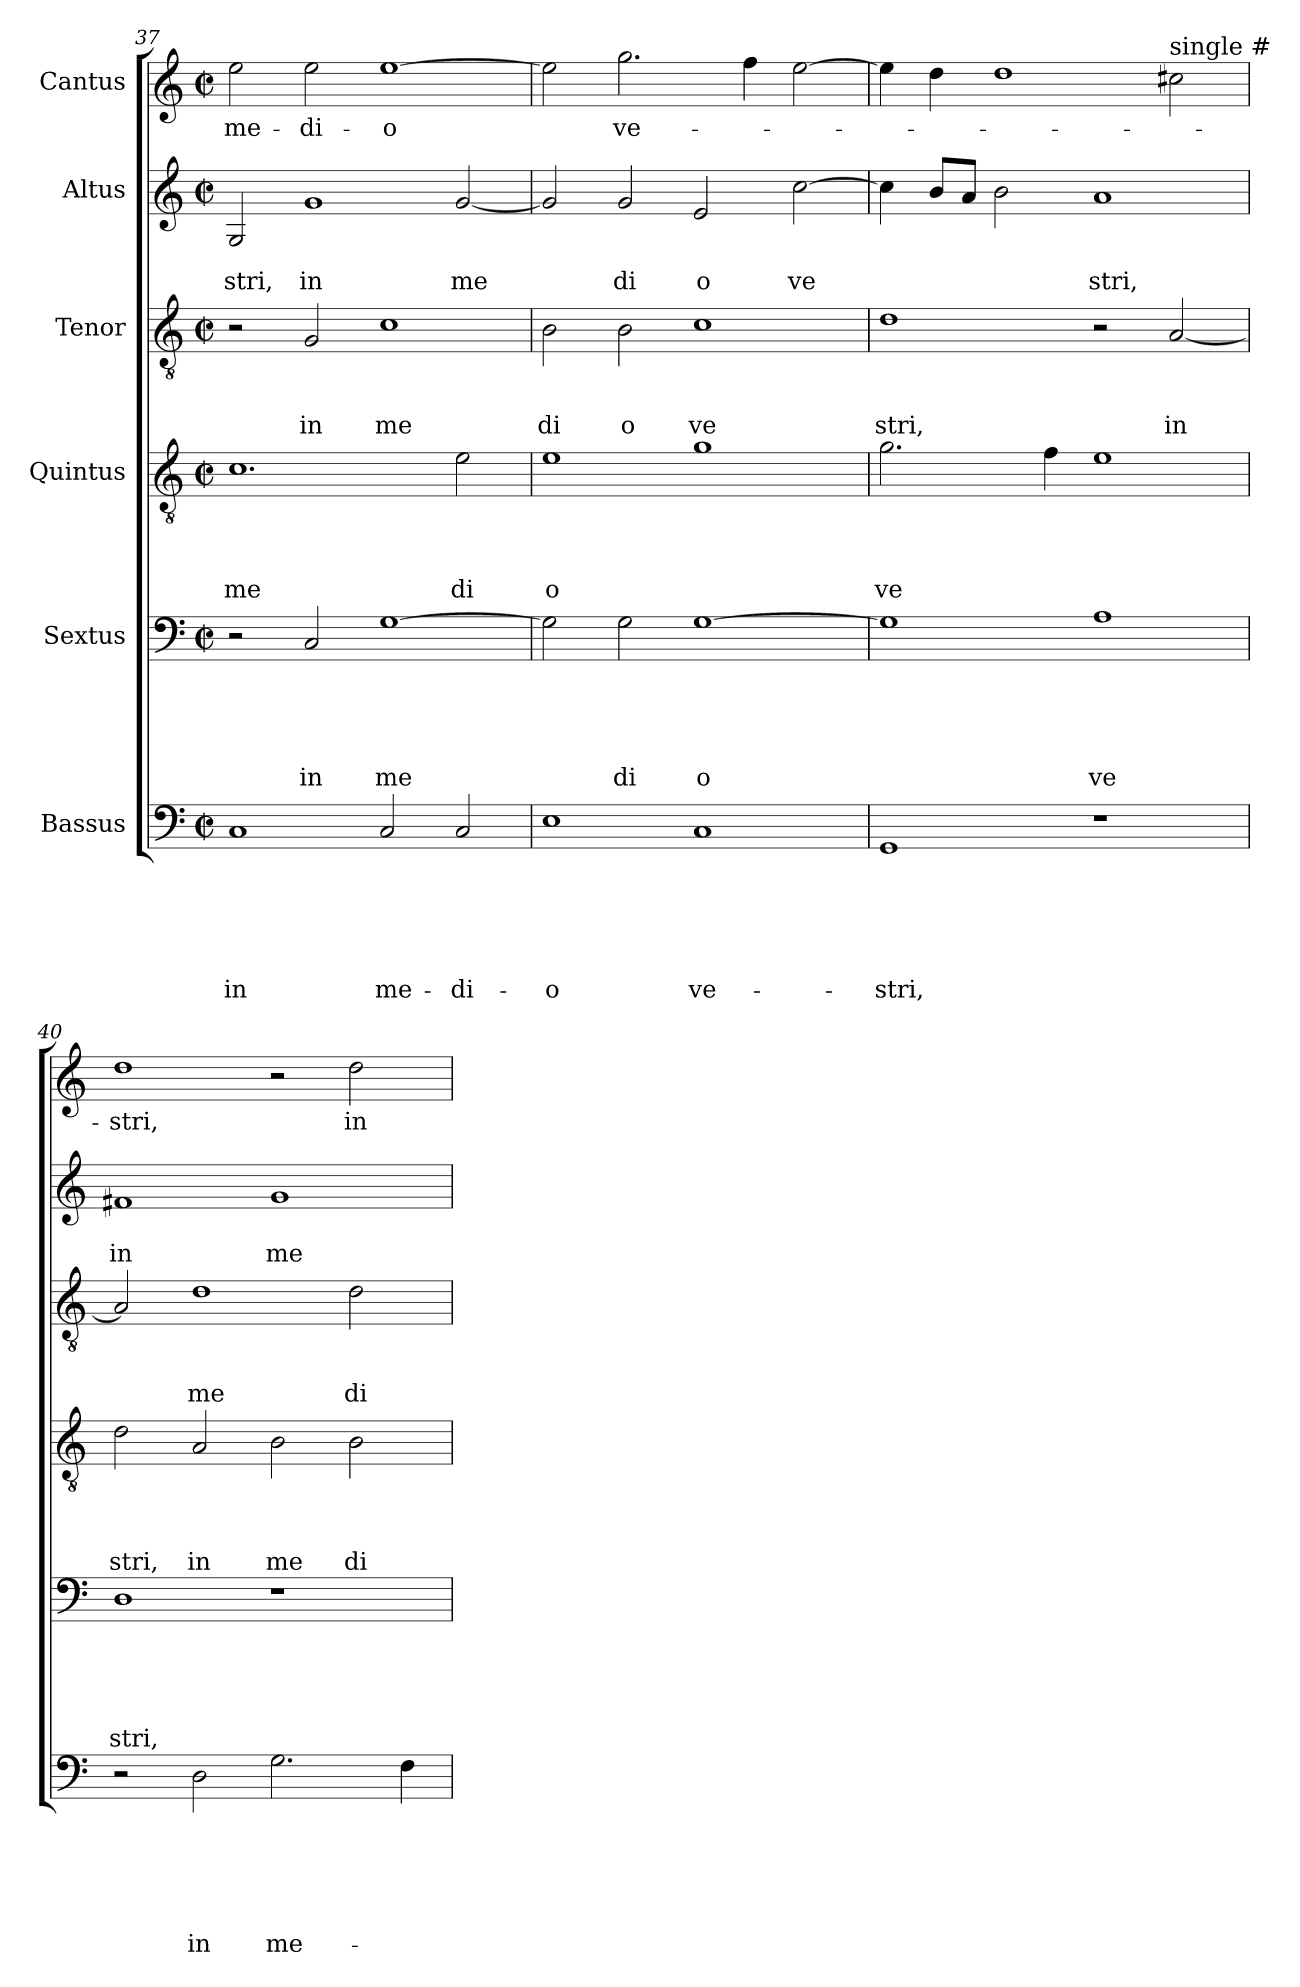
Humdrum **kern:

**kern	**text	**text	**text	**text	**text	**text	**kern	**text	**text	**text	**text	**text	**kern	**text	**text	**text	**text	**kern	**text	**text	**text	**kern	**text	**text	**kern	**text
*part6	*part6	*part6	*part6	*part6	*part6	*part6	*part5	*part5	*part5	*part5	*part5	*part5	*part4	*part4	*part4	*part4	*part4	*part3	*part3	*part3	*part3	*part2	*part2	*part2	*part1	*part1
*staff6	*staff6	*staff6	*staff6	*staff6	*staff6	*staff6	*staff5	*staff5	*staff5	*staff5	*staff5	*staff5	*staff4	*staff4	*staff4	*staff4	*staff4	*staff3	*staff3	*staff3	*staff3	*staff2	*staff2	*staff2	*staff1	*staff1
*I"Bassus	*	*	*	*	*	*	*I"Sextus	*	*	*	*	*	*I"Quintus	*	*	*	*	*I"Tenor	*	*	*	*I"Altus	*	*	*I"Cantus	*
*clefF4	*	*	*	*	*	*	*clefF4	*	*	*	*	*	*clefGv2	*	*	*	*	*clefGv2	*	*	*	*clefG2	*	*	*clefG2	*
*k[]	*	*	*	*	*	*	*k[]	*	*	*	*	*	*k[]	*	*	*	*	*k[]	*	*	*	*k[]	*	*	*k[]	*
*C:	*	*	*	*	*	*	*C:	*	*	*	*	*	*C:	*	*	*	*	*C:	*	*	*	*C:	*	*	*C:	*
*M2/2	*	*	*	*	*	*	*M2/2	*	*	*	*	*	*M2/2	*	*	*	*	*M2/2	*	*	*	*M2/2	*	*	*M2/2	*
*met(c|)	*	*	*	*	*	*	*met(c|)	*	*	*	*	*	*met(c|)	*	*	*	*	*met(c|)	*	*	*	*met(c|)	*	*	*met(c|)	*
=37	=37	=37	=37	=37	=37	=37	=37	=37	=37	=37	=37	=37	=37	=37	=37	=37	=37	=37	=37	=37	=37	=37	=37	=37	=37	=37
!	!	!	!	!	!	!LO:LY:b	!	!	!	!	!	!	!	!	!	!	!LO:LY:b	!	!	!	!	!	!	!LO:LY:b	!	!LO:LY:b
1C	.	.	.	.	.	in	2r	.	.	.	.	.	1.c	.	.	.	me	2r	.	.	.	2G/	.	stri,	2ee\	me-
!	!	!	!	!	!	!	!	!	!	!	!	!LO:LY:b	!	!	!	!	!	!	!	!	!LO:LY:b	!	!	!LO:LY:b	!	!LO:LY:b
.	.	.	.	.	.	.	2C/	.	.	.	.	in	.	.	.	.	.	2G/	.	.	in	1g	.	in	2ee\	-di-
!	!	!	!	!	!	!LO:LY:b	!	!	!	!	!	!LO:LY:b	!	!	!	!	!	!	!	!	!LO:LY:b	!	!	!	!	!LO:LY:b
2C/	.	.	.	.	.	me-	[>1G	.	.	.	.	me	.	.	.	.	.	1c	.	.	me	.	.	.	[>1ee	-o
!	!	!	!	!	!	!LO:LY:b	!	!	!	!	!	!	!	!	!	!	!LO:LY:b	!	!	!	!	!	!	!LO:LY:b	!	!
2C/	.	.	.	.	.	-di-	.	.	.	.	.	.	2e\	.	.	.	di	.	.	.	.	[<2g/	.	me	.	.
=38	=38	=38	=38	=38	=38	=38	=38	=38	=38	=38	=38	=38	=38	=38	=38	=38	=38	=38	=38	=38	=38	=38	=38	=38	=38	=38
!	!	!	!	!	!	!LO:LY:b	!	!	!	!	!	!	!	!	!	!	!LO:LY:b	!	!	!	!LO:LY:b	!	!	!	!	!
1E	.	.	.	.	.	-o	2G\]	.	.	.	.	.	1e	.	.	.	o	2B\	.	.	di	2g/]	.	.	2ee\]	.
!	!	!	!	!	!	!	!	!	!	!	!	!LO:LY:b	!	!	!	!	!	!	!	!	!LO:LY:b	!	!	!LO:LY:b	!	!LO:LY:b
.	.	.	.	.	.	.	2G\	.	.	.	.	di	.	.	.	.	.	2B\	.	.	o	2g/	.	di	2.gg\	ve-
!	!	!	!	!	!	!LO:LY:b	!	!	!	!	!	!LO:LY:b	!	!	!	!	!	!	!	!	!LO:LY:b	!	!	!LO:LY:b	!	!
1C	.	.	.	.	.	ve-	[>1G	.	.	.	.	o	1g	.	.	.	.	1c	.	.	ve	2e/	.	o	.	.
.	.	.	.	.	.	.	.	.	.	.	.	.	.	.	.	.	.	.	.	.	.	.	.	.	4ff\	.
!	!	!	!	!	!	!	!	!	!	!	!	!	!	!	!	!	!	!	!	!	!	!	!	!LO:LY:b	!	!
.	.	.	.	.	.	.	.	.	.	.	.	.	.	.	.	.	.	.	.	.	.	[>2cc\	.	ve	[>2ee\	.
=39	=39	=39	=39	=39	=39	=39	=39	=39	=39	=39	=39	=39	=39	=39	=39	=39	=39	=39	=39	=39	=39	=39	=39	=39	=39	=39
!	!	!	!	!	!	!LO:LY:b	!	!	!	!	!	!	!	!	!	!	!LO:LY:b	!	!	!	!LO:LY:b	!	!	!	!	!
1GG	.	.	.	.	.	-stri,	1G]	.	.	.	.	.	2.g\	.	.	.	ve	1d	.	.	stri,	4cc\]	.	.	4ee\]	.
.	.	.	.	.	.	.	.	.	.	.	.	.	.	.	.	.	.	.	.	.	.	8b/L	.	.	4dd\	.
.	.	.	.	.	.	.	.	.	.	.	.	.	.	.	.	.	.	.	.	.	.	8a/J	.	.	.	.
.	.	.	.	.	.	.	.	.	.	.	.	.	.	.	.	.	.	.	.	.	.	2b\	.	.	1dd	.
.	.	.	.	.	.	.	.	.	.	.	.	.	4f\	.	.	.	.	.	.	.	.	.	.	.	.	.
!	!	!	!	!	!	!	!	!	!	!	!	!LO:LY:b	!	!	!	!	!	!	!	!	!	!	!	!LO:LY:b	!	!
1r	.	.	.	.	.	.	1A	.	.	.	.	ve	1e	.	.	.	.	2r	.	.	.	1a	.	stri,	.	.
!	!	!	!	!	!	!	!	!	!	!	!	!	!	!	!	!	!	!	!	!	!	!	!	!	!LO:TX:a:t=single #	!
!	!	!	!	!	!	!	!	!	!	!	!	!	!	!	!	!	!	!	!	!	!LO:LY:b	!	!	!	!	!
.	.	.	.	.	.	.	.	.	.	.	.	.	.	.	.	.	.	[<2A/	.	.	in	.	.	.	2cc#\	.
=40	=40	=40	=40	=40	=40	=40	=40	=40	=40	=40	=40	=40	=40	=40	=40	=40	=40	=40	=40	=40	=40	=40	=40	=40	=40	=40
!	!	!	!	!	!	!	!	!	!	!	!	!LO:LY:b	!	!	!	!	!LO:LY:b	!	!	!	!	!	!	!LO:LY:b	!	!LO:LY:b
2r	.	.	.	.	.	.	1D	.	.	.	.	stri,	2d\	.	.	.	stri,	2A/]	.	.	.	1f#X	.	in	1dd	-stri,
!	!	!	!	!	!	!LO:LY:b	!	!	!	!	!	!	!	!	!	!	!LO:LY:b	!	!	!	!LO:LY:b	!	!	!	!	!
2D\	.	.	.	.	.	in	.	.	.	.	.	.	2A/	.	.	.	in	1d	.	.	me	.	.	.	.	.
!	!	!	!	!	!	!LO:LY:b	!	!	!	!	!	!	!	!	!	!	!LO:LY:b	!	!	!	!	!	!	!LO:LY:b	!	!
2.G\	.	.	.	.	.	me-	1r	.	.	.	.	.	2B\	.	.	.	me	.	.	.	.	1g	.	me	2r	.
!	!	!	!	!	!	!	!	!	!	!	!	!	!	!	!	!	!LO:LY:b	!	!	!	!LO:LY:b	!	!	!	!	!LO:LY:b
.	.	.	.	.	.	.	.	.	.	.	.	.	2B\	.	.	.	di	2d\	.	.	di	.	.	.	2dd\	in
4F\	.	.	.	.	.	.	.	.	.	.	.	.	.	.	.	.	.	.	.	.	.	.	.	.	.	.
=	=	=	=	=	=	=	=	=	=	=	=	=	=	=	=	=	=	=	=	=	=	=	=	=	=	=
*-	*-	*-	*-	*-	*-	*-	*-	*-	*-	*-	*-	*-	*-	*-	*-	*-	*-	*-	*-	*-	*-	*-	*-	*-	*-	*-
